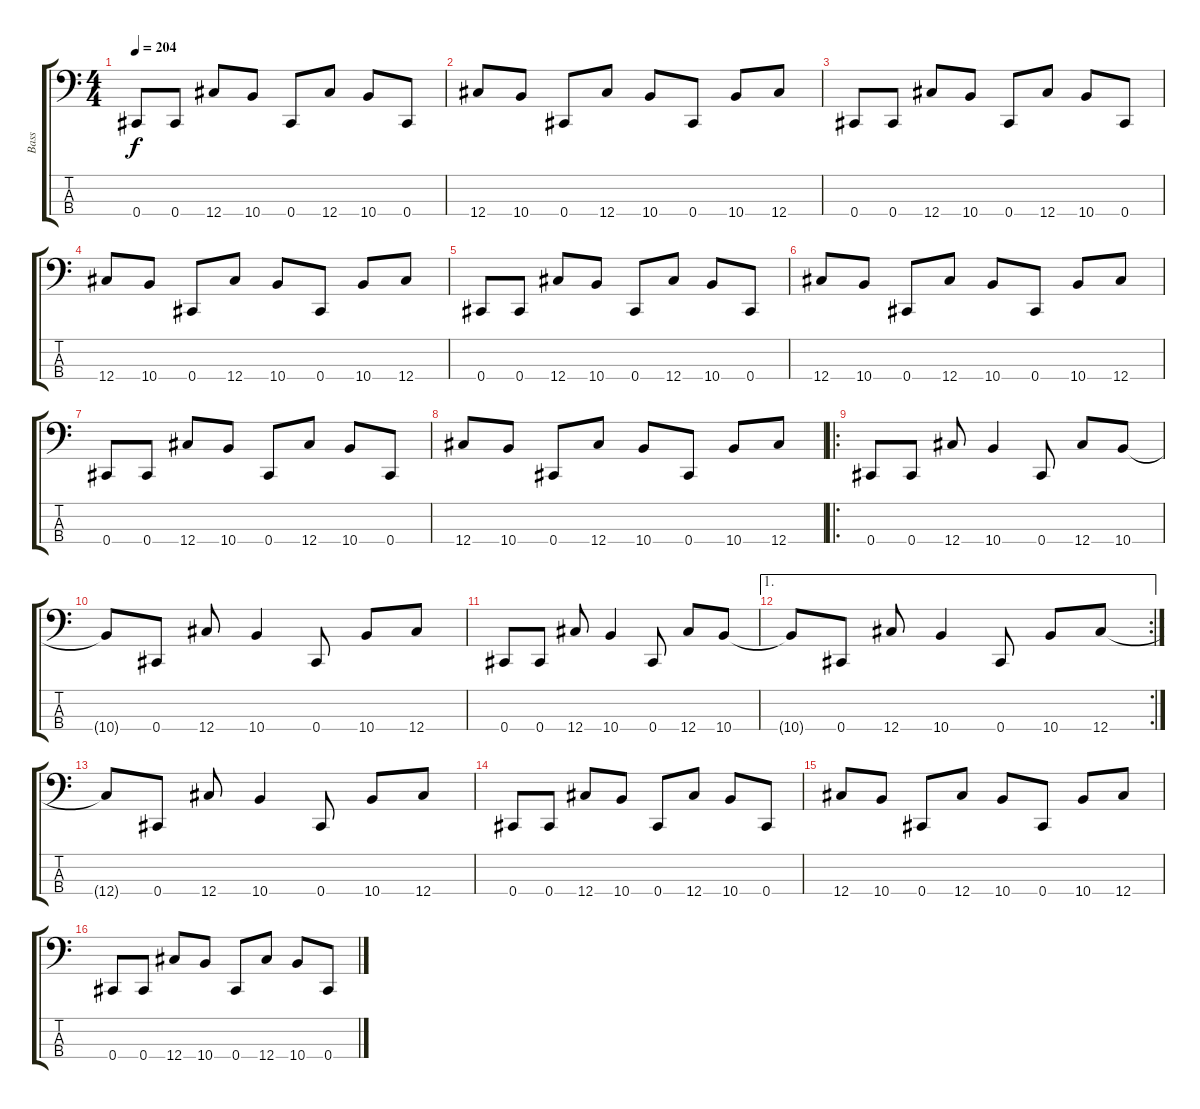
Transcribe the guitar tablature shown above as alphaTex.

\track ("Bass" "Bass") {instrument electricbassfinger}
\staff {score tabs}
\tuning (Gb2 Db2 Ab1 Db1) {hide}
\ts (4 4)
\tempo 204
\clef f4
\ks c
0.4.8{dy f} 0.4.8 12.4.8 10.4.8 0.4.8 12.4.8 10.4.8 0.4.8 |
12.4.8 10.4.8 0.4.8 12.4.8 10.4.8 0.4.8 10.4.8 12.4.8 |
0.4.8 0.4.8 12.4.8 10.4.8 0.4.8 12.4.8 10.4.8 0.4.8 |
12.4.8 10.4.8 0.4.8 12.4.8 10.4.8 0.4.8 10.4.8 12.4.8 |
0.4.8 0.4.8 12.4.8 10.4.8 0.4.8 12.4.8 10.4.8 0.4.8 |
12.4.8 10.4.8 0.4.8 12.4.8 10.4.8 0.4.8 10.4.8 12.4.8 |
0.4.8 0.4.8 12.4.8 10.4.8 0.4.8 12.4.8 10.4.8 0.4.8 |
12.4.8 10.4.8 0.4.8 12.4.8 10.4.8 0.4.8 10.4.8 12.4.8 |
\ro
0.4.8 0.4.8 12.4.8 10.4.4 0.4.8 12.4.8 10.4.8 |
10.4{t}.8 0.4.8 12.4.8 10.4.4 0.4.8 10.4.8 12.4.8 |
0.4.8 0.4.8 12.4.8 10.4.4 0.4.8 12.4.8 10.4.8 |
\ae 1
\rc 2
10.4{t}.8 0.4.8 12.4.8 10.4.4 0.4.8 10.4.8 12.4.8 |
12.4{t}.8 0.4.8 12.4.8 10.4.4 0.4.8 10.4.8 12.4.8 |
0.4.8 0.4.8 12.4.8 10.4.8 0.4.8 12.4.8 10.4.8 0.4.8 |
12.4.8 10.4.8 0.4.8 12.4.8 10.4.8 0.4.8 10.4.8 12.4.8 |
0.4.8 0.4.8 12.4.8 10.4.8 0.4.8 12.4.8 10.4.8 0.4.8
